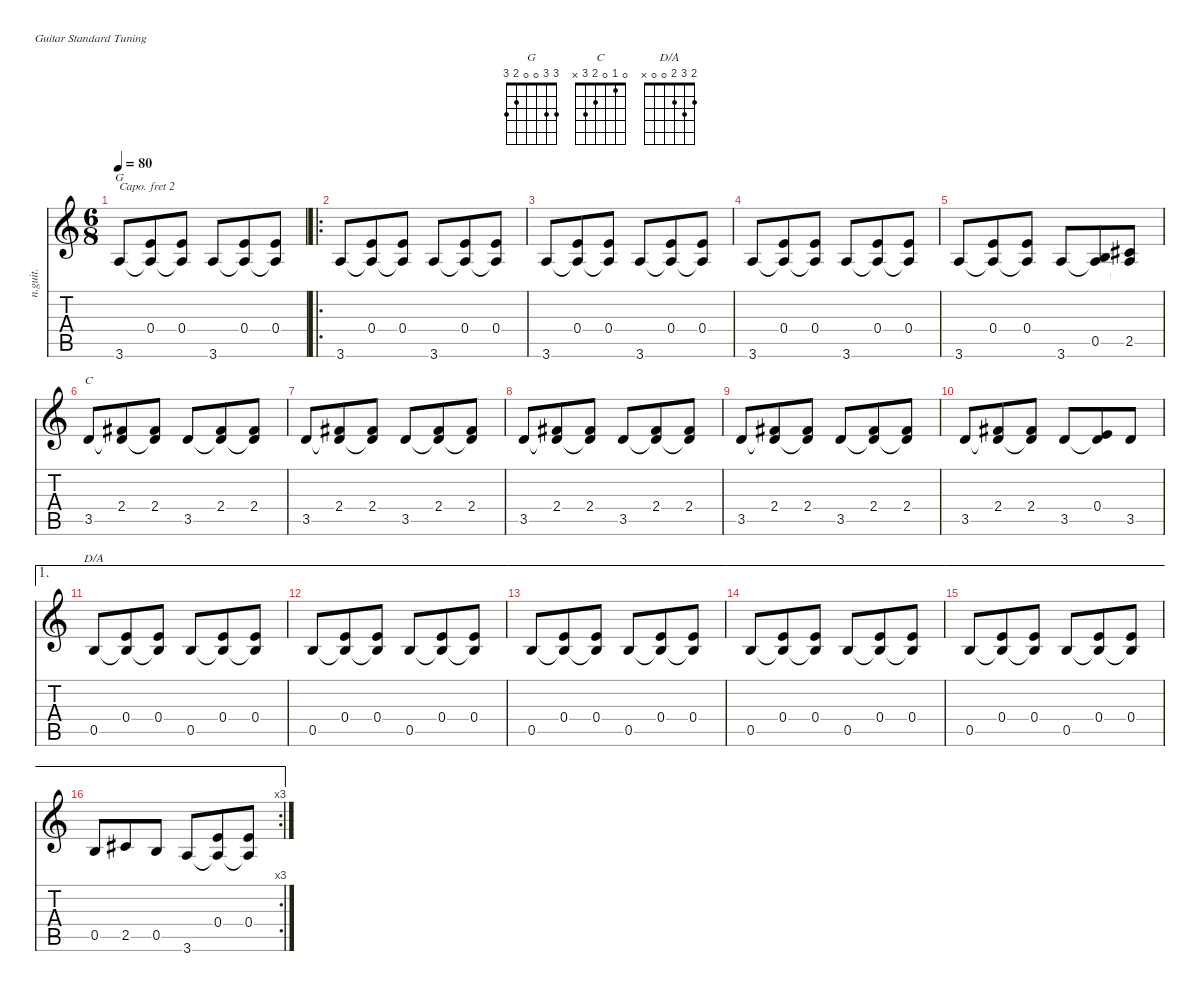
\defaultSystemsLayout 4
\hideDynamics
\bracketExtendMode nobrackets
\otherSystemsTrackNameOrientation horizontal
\track ("Bass" "n.guit.") {solo instrument acousticguitarnylon}
\staff {score tabs}
\capo 2
\tuning (E4 B3 G3 D3 A2 E2)
\chord ("G" 3 3 0 0 2 3)
\chord ("C" 0 1 0 2 3 x)
\chord ("D/A" 2 3 2 0 0 x)
\ts (6 8)
\beaming (8 3 3)
\tempo 80
\clef g2
\ks c
3.6.8{ch "G" dy mf instrument acousticguitarnylon beam Up} (3.6{t} 0.4).8{beam Up} (3.6{t} 0.4).8{beam Up} 3.6.8{beam Up} (3.6{t} 0.4).8{beam Up} (3.6{t} 0.4).8{beam Up} |
\ro
3.6.8{beam Up} (3.6{t} 0.4).8{beam Up} (3.6{t} 0.4).8{beam Up} 3.6.8{beam Up} (3.6{t} 0.4).8{beam Up} (3.6{t} 0.4).8{beam Up} |
3.6.8{beam Up} (3.6{t} 0.4).8{beam Up} (3.6{t} 0.4).8{beam Up} 3.6.8{beam Up} (3.6{t} 0.4).8{beam Up} (3.6{t} 0.4).8{beam Up} |
3.6.8{beam Up} (3.6{t} 0.4).8{beam Up} (3.6{t} 0.4).8{beam Up} 3.6.8{beam Up} (3.6{t} 0.4).8{beam Up} (3.6{t} 0.4).8{beam Up} |
3.6.8{beam Up} (3.6{t} 0.4).8{beam Up} (3.6{t} 0.4).8{beam Up} 3.6.8{beam Up} (3.6{t} 0.5).8{beam Up} (3.6{t} 2.5{acc #}).8{beam Up} |
3.5.8{ch "C" beam Up} (2.4{acc #} 3.5{t}).8{beam Up} (2.4{acc #} 3.5{t}).8{beam Up} 3.5.8{beam Up} (2.4{acc #} 3.5{t}).8{beam Up} (2.4{acc #} 3.5{t}).8{beam Up} |
3.5.8{beam Up} (2.4{acc #} 3.5{t}).8{beam Up} (2.4{acc #} 3.5{t}).8{beam Up} 3.5.8{beam Up} (2.4{acc #} 3.5{t}).8{beam Up} (2.4{acc #} 3.5{t}).8{beam Up} |
3.5.8{beam Up} (2.4{acc #} 3.5{t}).8{beam Up} (2.4{acc #} 3.5{t}).8{beam Up} 3.5.8{beam Up} (2.4{acc #} 3.5{t}).8{beam Up} (2.4{acc #} 3.5{t}).8{beam Up} |
3.5.8{beam Up} (2.4{acc #} 3.5{t}).8{beam Up} (2.4{acc #} 3.5{t}).8{beam Up} 3.5.8{beam Up} (2.4{acc #} 3.5{t}).8{beam Up} (2.4{acc #} 3.5{t}).8{beam Up} |
3.5.8{beam Up} (2.4{acc #} 3.5{t}).8{beam Up} (2.4{acc #} 3.5{t}).8{beam Up} 3.5.8{beam Up} (0.4 3.5{t}).8{beam Up} 3.5.8{beam Up} |
\ae 1
0.5.8{ch "D/A" beam Up} (0.4 0.5{t}).8{beam Up} (0.4 0.5{t}).8{beam Up} 0.5.8{beam Up} (0.4 0.5{t}).8{beam Up} (0.4 0.5{t}).8{beam Up} |
\ae 1
0.5.8{beam Up} (0.4 0.5{t}).8{beam Up} (0.4 0.5{t}).8{beam Up} 0.5.8{beam Up} (0.4 0.5{t}).8{beam Up} (0.4 0.5{t}).8{beam Up} |
\ae 1
0.5.8{beam Up} (0.4 0.5{t}).8{beam Up} (0.4 0.5{t}).8{beam Up} 0.5.8{beam Up} (0.4 0.5{t}).8{beam Up} (0.4 0.5{t}).8{beam Up} |
\ae 1
0.5.8{beam Up} (0.4 0.5{t}).8{beam Up} (0.4 0.5{t}).8{beam Up} 0.5.8{beam Up} (0.4 0.5{t}).8{beam Up} (0.4 0.5{t}).8{beam Up} |
\ae 1
0.5.8{beam Up} (0.4 0.5{t}).8{beam Up} (0.4 0.5{t}).8{beam Up} 0.5.8{beam Up} (0.4 0.5{t}).8{beam Up} (0.4 0.5{t}).8{beam Up} |
\ae 1
\rc 3
0.5.8{beam Up} 2.5{acc #}.8{beam Up} 0.5.8{beam Up} 3.6.8{beam Up} (3.6{t} 0.4).8{beam Up} (3.6{t} 0.4).8{beam Up}
